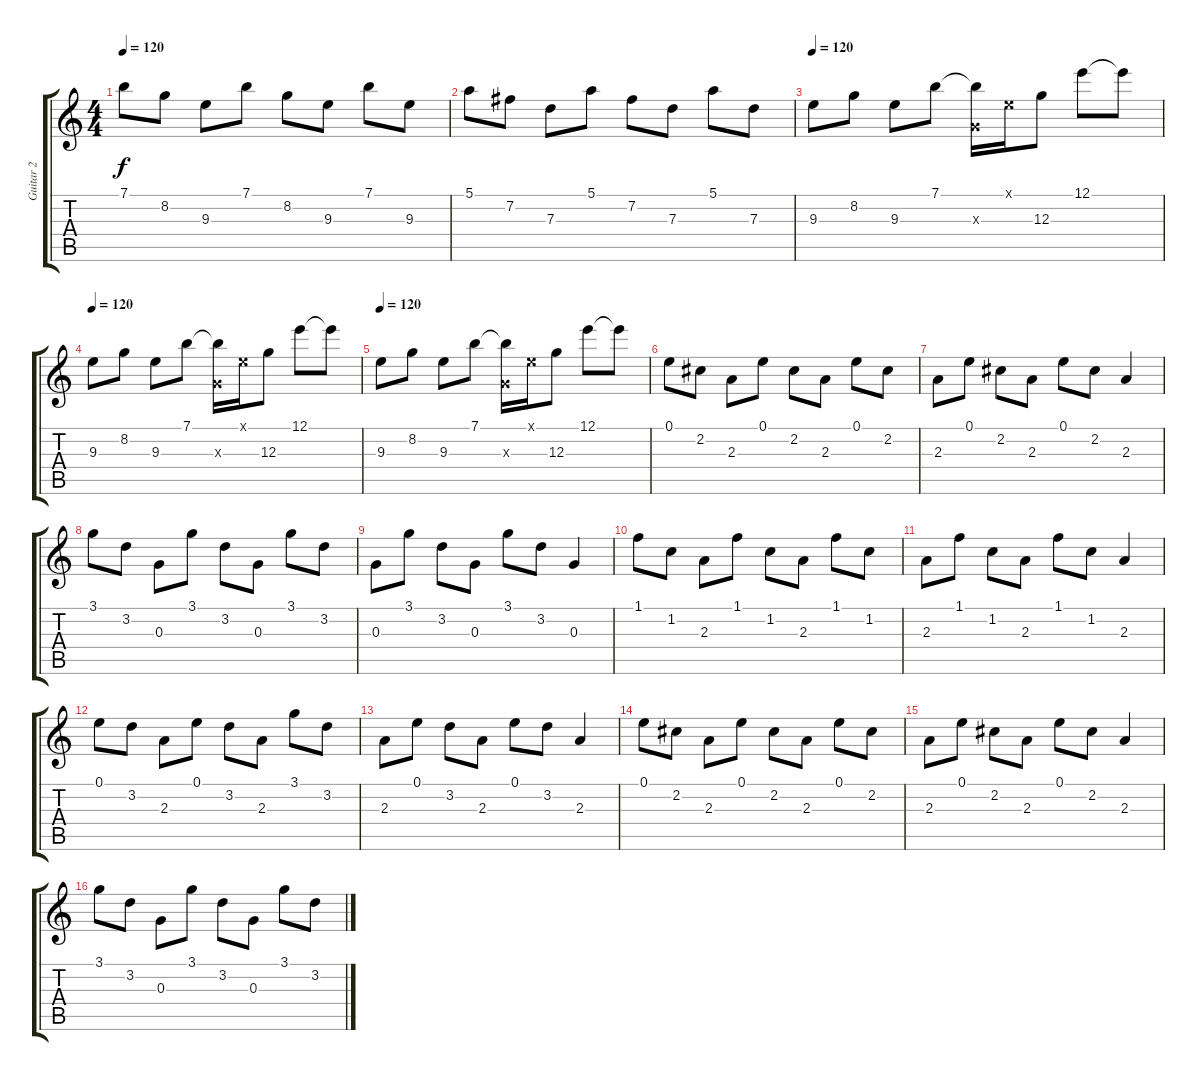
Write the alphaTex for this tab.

\track ("Guitar 2" "Guitar 2") {instrument distortionguitar}
\staff {score tabs}
\tuning (E4 B3 G3 D3 A2 E2) {hide}
\ts (4 4)
\tempo 120
\clef g2
\ks c
7.1.8{dy f} 8.2.8 9.3.8 7.1.8 8.2.8 9.3.8 7.1.8 9.3.8 |
5.1.8 7.2.8 7.3.8 5.1.8 7.2.8 7.3.8 5.1.8 7.3.8 |
\tempo 120
9.3.8 8.2.8 9.3.8 7.1.8 (7.1{t} 0.3{x}).16 0.1{x}.16 12.3.8 12.1.8 12.1{t}.8 |
\tempo 120
9.3.8 8.2.8 9.3.8 7.1.8 (7.1{t} 0.3{x}).16 0.1{x}.16 12.3.8 12.1.8 12.1{t}.8 |
\tempo 120
9.3.8 8.2.8 9.3.8 7.1.8 (7.1{t} 0.3{x}).16 0.1{x}.16 12.3.8 12.1.8 12.1{t}.8 |
0.1.8 2.2.8 2.3.8 0.1.8 2.2.8 2.3.8 0.1.8 2.2.8 |
2.3.8 0.1.8 2.2.8 2.3.8 0.1.8 2.2.8 2.3.4 |
3.1.8 3.2.8 0.3.8 3.1.8 3.2.8 0.3.8 3.1.8 3.2.8 |
0.3.8 3.1.8 3.2.8 0.3.8 3.1.8 3.2.8 0.3.4 |
1.1.8 1.2.8 2.3.8 1.1.8 1.2.8 2.3.8 1.1.8 1.2.8 |
2.3.8 1.1.8 1.2.8 2.3.8 1.1.8 1.2.8 2.3.4 |
0.1.8 3.2.8 2.3.8 0.1.8 3.2.8 2.3.8 3.1.8 3.2.8 |
2.3.8 0.1.8 3.2.8 2.3.8 0.1.8 3.2.8 2.3.4 |
0.1.8 2.2.8 2.3.8 0.1.8 2.2.8 2.3.8 0.1.8 2.2.8 |
2.3.8 0.1.8 2.2.8 2.3.8 0.1.8 2.2.8 2.3.4 |
3.1.8 3.2.8 0.3.8 3.1.8 3.2.8 0.3.8 3.1.8 3.2.8
